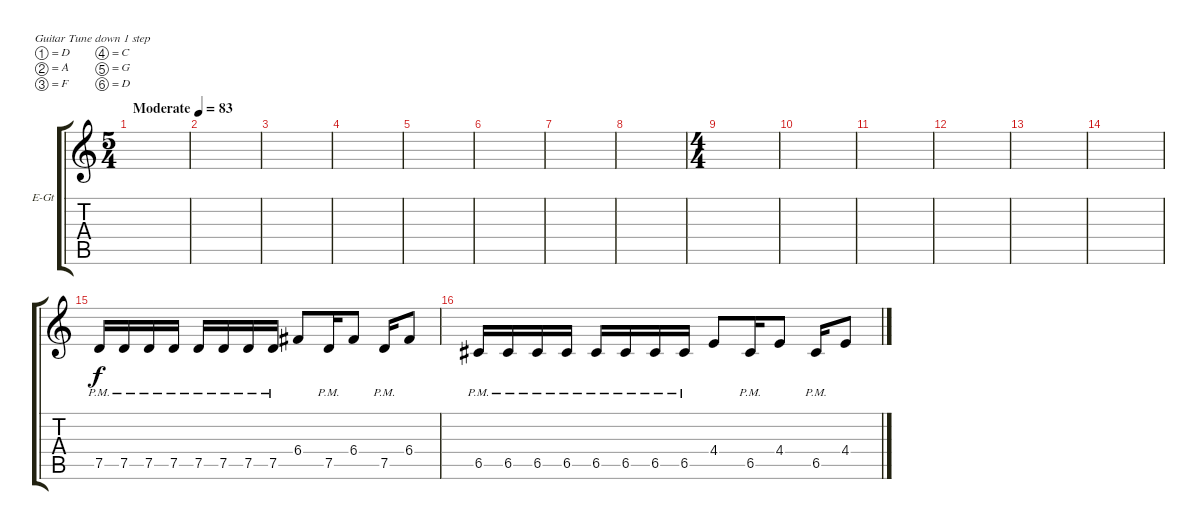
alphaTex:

\bracketExtendMode groupsimilarinstruments
\firstSystemTrackNameOrientation horizontal
\otherSystemsTrackNameOrientation horizontal
\track ("Electric Guitar" "E-Gt") {instrument distortionguitar}
\staff {score tabs}
\tuning (D4 A3 F3 C3 G2 D2)
\ts (5 4)
\beaming (8 6 4)
\tempo (83 "Moderate")
\clef g2
\scale
0.487395
\ks c
|
\scale
0.256303 |
\scale
0.256303 |
\scale
0.333333 |
\scale
0.333333 |
\scale
0.333333 |
\scale
0.256303 |
\scale
0.256303 |
\ts (4 4)
\beaming (8 2 2 2 2)
\scale
0.487395 |
\scale
0.333333 |
\scale
0.333333 |
\scale
0.333333 |
\scale
0.333333 |
\scale
0.333333 |
\scale
0.333333 7.5{pm}.16 7.5{pm}.16 7.5{pm}.16 7.5{pm}.16 7.5{pm}.16 7.5{pm}.16 7.5{pm}.16 7.5{pm}.16 6.4.8 7.5{pm}.16 6.4.8 7.5{pm}.16 6.4.8 |
\scale
0.333333 6.5{pm}.16 6.5{pm}.16 6.5{pm}.16 6.5{pm}.16 6.5{pm}.16 6.5{pm}.16 6.5{pm}.16 6.5{pm}.16 4.4.8 6.5{pm}.16 4.4.8 6.5{pm}.16 4.4.8
